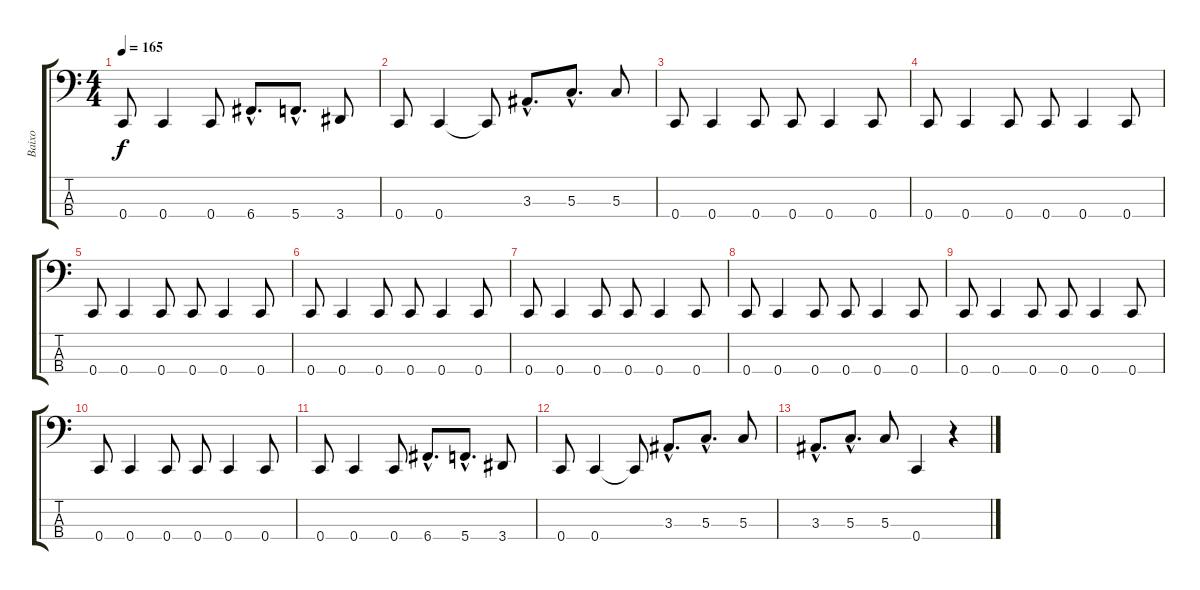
\track ("Baixo" "Baixo") {instrument electricbassfinger}
\staff {score tabs}
\tuning (F2 C2 G1 C1) {hide}
\ts (4 4)
\tempo 165
\clef f4
\ks c
0.4.8{dy f} 0.4.4 0.4.8 6.4{hac}.8{d} 5.4{hac}.8{d} 3.4.8 |
0.4.8 0.4.4 0.4{t}.8 3.3{hac}.8{d} 5.3{hac}.8{d} 5.3.8 |
0.4.8 0.4.4 0.4.8 0.4.8 0.4.4 0.4.8 |
0.4.8 0.4.4 0.4.8 0.4.8 0.4.4 0.4.8 |
0.4.8 0.4.4 0.4.8 0.4.8 0.4.4 0.4.8 |
0.4.8 0.4.4 0.4.8 0.4.8 0.4.4 0.4.8 |
0.4.8 0.4.4 0.4.8 0.4.8 0.4.4 0.4.8 |
0.4.8 0.4.4 0.4.8 0.4.8 0.4.4 0.4.8 |
0.4.8 0.4.4 0.4.8 0.4.8 0.4.4 0.4.8 |
0.4.8 0.4.4 0.4.8 0.4.8 0.4.4 0.4.8 |
0.4.8 0.4.4 0.4.8 6.4{hac}.8{d} 5.4{hac}.8{d} 3.4.8 |
0.4.8 0.4.4 0.4{t}.8 3.3{hac}.8{d} 5.3{hac}.8{d} 5.3.8 |
3.3{hac}.8{d} 5.3{hac}.8{d} 5.3.8 0.4.4 r.4
